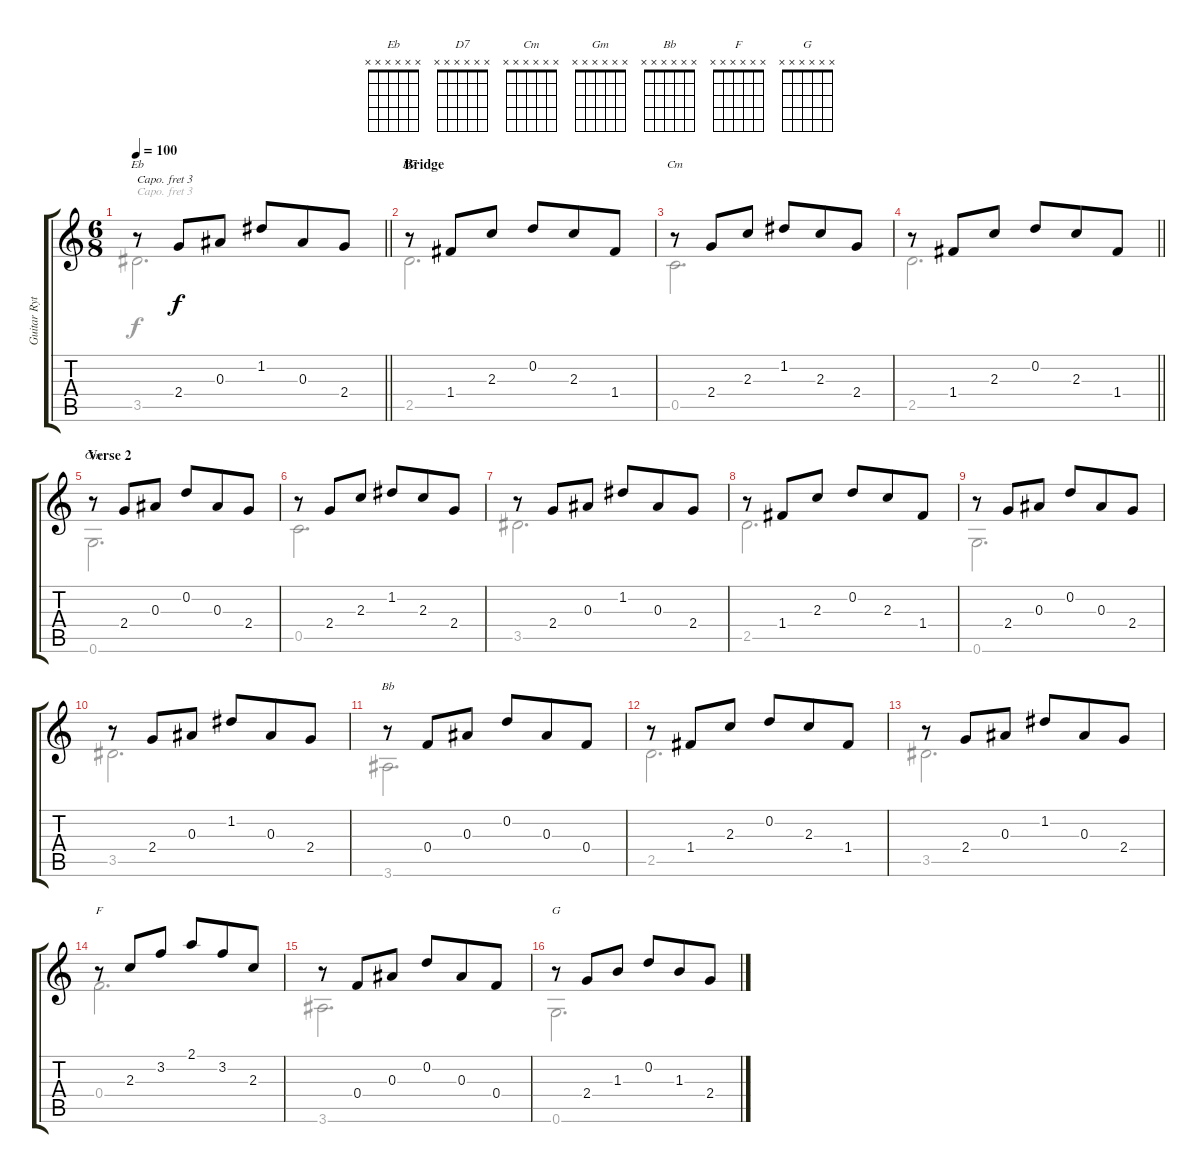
\track ("Guitar Rythm" "Guitar Ryt") {instrument overdrivenguitar}
\staff {score tabs}
\capo 3
\tuning (E4 B3 G3 D3 A2 E2) {hide}
\chord ("Eb" x x x x x x)
\chord ("D7" x x x x x x)
\chord ("Cm" x x x x x x)
\chord ("Gm" x x x x x x)
\chord ("Bb" x x x x x x)
\chord ("F" x x x x x x)
\chord ("G" x x x x x x)
\voice
\ts (6 8)
\tempo 100
\clef g2
\barLineRight lightlight
\ks c
r.8{ch "Eb" dy f} 2.4.8 0.3.8 1.2.8 0.3.8 2.4.8 |
\section ("" "Bridge")
r.8{ch "D7"} 1.4.8 2.3.8 0.2.8 2.3.8 1.4.8 |
r.8{ch "Cm"} 2.4.8 2.3.8 1.2.8 2.3.8 2.4.8 |
\barLineRight lightlight
r.8 1.4.8 2.3.8 0.2.8 2.3.8 1.4.8 |
\section ("" "Verse 2")
r.8{ch "Gm"} 2.4.8 0.3.8 0.2.8 0.3.8 2.4.8 |
r.8 2.4.8 2.3.8 1.2.8 2.3.8 2.4.8 |
r.8 2.4.8 0.3.8 1.2.8 0.3.8 2.4.8 |
r.8 1.4.8 2.3.8 0.2.8 2.3.8 1.4.8 |
r.8 2.4.8 0.3.8 0.2.8 0.3.8 2.4.8 |
r.8 2.4.8 0.3.8 1.2.8 0.3.8 2.4.8 |
r.8{ch "Bb"} 0.4.8 0.3.8 0.2.8 0.3.8 0.4.8 |
r.8 1.4.8 2.3.8 0.2.8 2.3.8 1.4.8 |
r.8 2.4.8 0.3.8 1.2.8 0.3.8 2.4.8 |
r.8{ch "F"} 2.3.8 3.2.8 2.1.8 3.2.8 2.3.8 |
r.8 0.4.8 0.3.8 0.2.8 0.3.8 0.4.8 |
r.8{ch "G"} 2.4.8 1.3.8 0.2.8 1.3.8 2.4.8
\voice
\clef g2
\ottava regular
\simile none
\barLineRight lightlight
\ks c
3.5.2{d dy f} |
2.5.2{d} |
0.5.2{d} |
\barLineRight lightlight
2.5.2{d} |
0.6.2{d} |
0.5.2{d} |
3.5.2{d} |
2.5.2{d} |
0.6.2{d} |
3.5.2{d} |
3.6.2{d} |
2.5.2{d} |
3.5.2{d} |
0.4.2{d} |
3.6.2{d} |
0.6.2{d}
